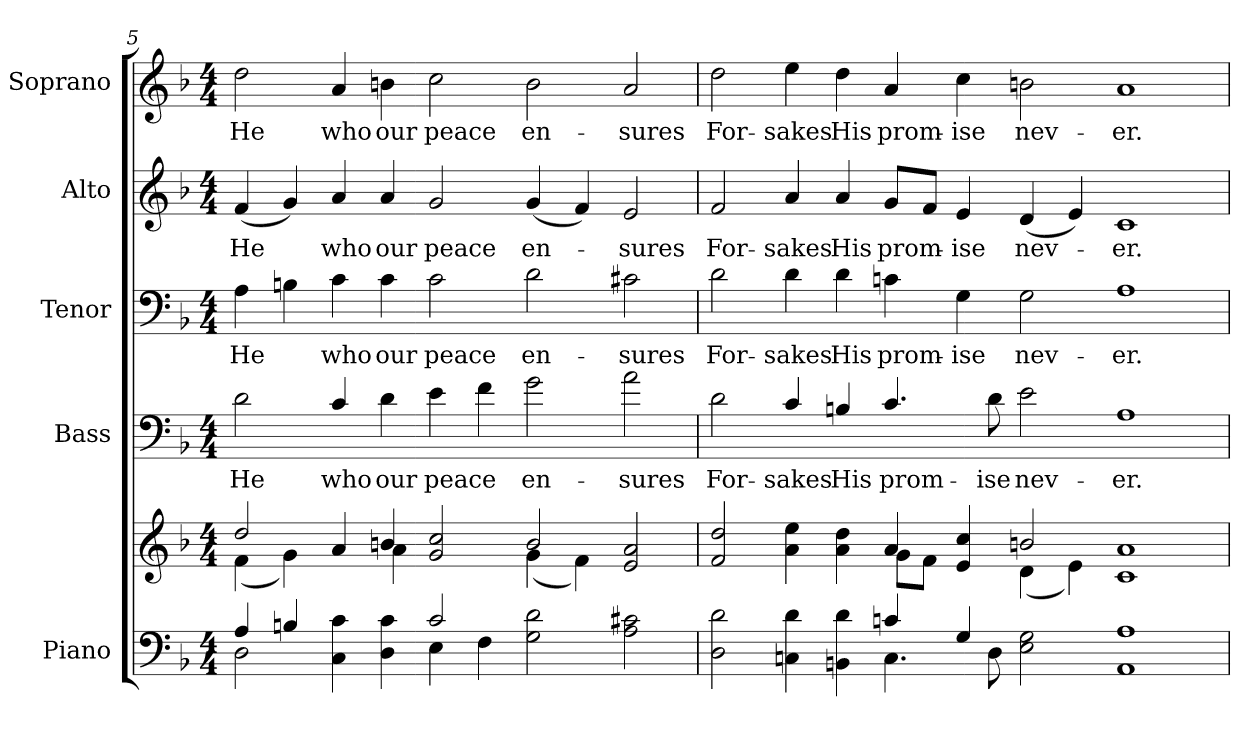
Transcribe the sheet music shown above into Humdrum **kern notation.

**kern	**kern	**kern	**text	**kern	**text	**kern	**text	**kern	**text
*part5	*part5	*part4	*part4	*part3	*part3	*part2	*part2	*part1	*part1
*staff6	*staff5	*staff4	*staff4	*staff3	*staff3	*staff2	*staff2	*staff1	*staff1
*I"Piano	*	*I"Bass	*	*I"Tenor	*	*I"Alto	*	*I"Soprano	*
*I'Pno.	*	*I'B.	*	*I'T.	*	*I'A.	*	*I'S.	*
!!LO:PB:g=z
*clefF4	*clefG2	*clefF4	*	*clefF4	*	*clefG2	*	*clefG2	*
*	*	*ITrd7c12	*	*	*	*	*	*	*
*k[b-]	*k[b-]	*k[b-]	*	*k[b-]	*	*k[b-]	*	*k[b-]	*
*F:	*F:	*F:	*	*F:	*	*F:	*	*F:	*
*M4/4	*M4/4	*M4/4	*	*M4/4	*	*M4/4	*	*M4/4	*
=5	=5	=5	=5	=5	=5	=5	=5	=5	=5
*^	*^	*	*	*	*	*	*	*	*
!	!	!	!	!	!LO:LY:b:color=#000000	!	!	!	!	!	!
!	!	!	!	!	!	!	!LO:LY:b:color=#000000	!	!	!	!
!	!	!	!	!	!	!	!	!	!LO:LY:b:color=#000000	!	!
!	!	!	!	!	!	!	!	!	!	!	!LO:LY:b:color=#000000
4Ai/	2Di\	2ddi/	(4fi\	2Di\	He	4Ai\	He	(4fi/	He	2ddi\	He
4Bni/	.	.	4gi\)	.	.	4Bni\	.	4gi/)	.	.	.
!	!	!	!	!	!LO:LY:b:color=#000000	!	!	!	!	!	!
!	!	!	!	!	!	!	!LO:LY:b:color=#000000	!	!	!	!
!	!	!	!	!	!	!	!	!	!LO:LY:b:color=#000000	!	!
!	!	!	!	!	!	!	!	!	!	!	!LO:LY:b:color=#000000
4Ci\ 4ci	2ryy	4ai/	4ryy	4Ci/	who	4ci\	who	4ai/	who	4ai/	who
!	!	!	!	!	!LO:LY:b:color=#000000	!	!	!	!	!	!
!	!	!	!	!	!	!	!LO:LY:b:color=#000000	!	!	!	!
!	!	!	!	!	!	!	!	!	!LO:LY:b:color=#000000	!	!
!	!	!	!	!	!	!	!	!	!	!	!LO:LY:b:color=#000000
4Di\ 4ci	.	4bni/	4ai\	4Di\	our	4ci\	our	4ai/	our	4bni\	our
!	!	!	!	!	!LO:LY:b:color=#000000	!	!	!	!	!	!
!	!	!	!	!	!	!	!LO:LY:b:color=#000000	!	!	!	!
!	!	!	!	!	!	!	!	!	!LO:LY:b:color=#000000	!	!
!	!	!	!	!	!	!	!	!	!	!	!LO:LY:b:color=#000000
2ci/	4Ei\	2gi/ 2cci	2ryy	4Ei\	peace	2ci\	peace	2gi/	peace	2cci\	peace
.	4Fi\	.	.	4Fi\	.	.	.	.	.	.	.
!	!	!	!	!	!LO:LY:b:color=#000000	!	!	!	!	!	!
!	!	!	!	!	!	!	!LO:LY:b:color=#000000	!	!	!	!
!	!	!	!	!	!	!	!	!	!LO:LY:b:color=#000000	!	!
!	!	!	!	!	!	!	!	!	!	!	!LO:LY:b:color=#000000
2Gi\ 2di	1ryy	2bi/	(4gi\	2Gi\	en-	2di\	en-	(4gi/	en-	2bi\	en-
.	.	.	4fi\)	.	.	.	.	4fi/)	.	.	.
!	!	!	!	!	!LO:LY:b:color=#000000	!	!	!	!	!	!
!	!	!	!	!	!	!	!LO:LY:b:color=#000000	!	!	!	!
!	!	!	!	!	!	!	!	!	!LO:LY:b:color=#000000	!	!
!	!	!	!	!	!	!	!	!	!	!	!LO:LY:b:color=#000000
2Ai\ 2c#Xi	.	2ei/ 2ai	2ryy	2Ai\	-sures	2c#Xi\	-sures	2ei/	-sures	2ai/	-sures
!!LO:PB:g=z
=6	=6	=6	=6	=6	=6	=6	=6	=6	=6	=6	=6
!	!	!	!	!	!LO:LY:b:color=#000000	!	!	!	!	!	!
!	!	!	!	!	!	!	!LO:LY:b:color=#000000	!	!	!	!
!	!	!	!	!	!	!	!	!	!LO:LY:b:color=#000000	!	!
!	!	!	!	!	!	!	!	!	!	!	!LO:LY:b:color=#000000
2Di\ 2di	1ryy	2fi/ 2ddi	1ryy	2Di\	For-	2di\	For-	2fi/	For-	2ddi\	For-
!	!	!	!	!	!LO:LY:b:color=#000000	!	!	!	!	!	!
!	!	!	!	!	!	!	!LO:LY:b:color=#000000	!	!	!	!
!	!	!	!	!	!	!	!	!	!LO:LY:b:color=#000000	!	!
!	!	!	!	!	!	!	!	!	!	!	!LO:LY:b:color=#000000
4Cni\ 4di	.	4ai\ 4eei	.	4Ci/	-sakes	4di\	-sakes	4ai/	-sakes	4eei\	-sakes
!	!	!	!	!	!LO:LY:b:color=#000000	!	!	!	!	!	!
!	!	!	!	!	!	!	!LO:LY:b:color=#000000	!	!	!	!
!	!	!	!	!	!	!	!	!	!LO:LY:b:color=#000000	!	!
!	!	!	!	!	!	!	!	!	!	!	!LO:LY:b:color=#000000
4BBni\ 4di	.	4ai\ 4ddi	.	4BBni/	His	4di\	His	4ai/	His	4ddi\	His
!	!	!	!	!	!LO:LY:b:color=#000000	!	!	!	!	!	!
!	!	!	!	!	!	!	!LO:LY:b:color=#000000	!	!	!	!
!	!	!	!	!	!	!	!	!	!LO:LY:b:color=#000000	!	!
!	!	!	!	!	!	!	!	!	!	!	!LO:LY:b:color=#000000
4cni/	4.Ci\	4ai/	8gi\L	4.Ci/	prom-	4cni\	prom-	8gi/L	prom-	4ai/	prom-
.	.	.	8fi\J	.	.	.	.	8fi/J	.	.	.
!	!	!	!	!	!	!	!LO:LY:b:color=#000000	!	!	!	!
!	!	!	!	!	!	!	!	!	!LO:LY:b:color=#000000	!	!
!	!	!	!	!	!	!	!	!	!	!	!LO:LY:b:color=#000000
4Gi/	.	4ei/ 4cci	4ryy	.	.	4Gi\	-ise	4ei/	-ise	4cci\	-ise
!	!	!	!	!	!LO:LY:b:color=#000000	!	!	!	!	!	!
.	8Di\	.	.	8Di\	-ise	.	.	.	.	.	.
!	!	!	!	!	!LO:LY:b:color=#000000	!	!	!	!	!	!
!	!	!	!	!	!	!	!LO:LY:b:color=#000000	!	!	!	!
!	!	!	!	!	!	!	!	!	!LO:LY:b:color=#000000	!	!
!	!	!	!	!	!	!	!	!	!	!	!LO:LY:b:color=#000000
2Ei\ 2Gi	1.ryy	2bni/	(4di\	2Ei\	nev-	2Gi\	nev-	(4di/	nev-	2bni\	nev-
.	.	.	4ei\)	.	.	.	.	4ei/)	.	.	.
!	!	!	!	!	!LO:LY:b:color=#000000	!	!	!	!	!	!
!	!	!	!	!	!	!	!LO:LY:b:color=#000000	!	!	!	!
!	!	!	!	!	!	!	!	!	!LO:LY:b:color=#000000	!	!
!	!	!	!	!	!	!	!	!	!	!	!LO:LY:b:color=#000000
1AAi 1Ai	.	1ci 1ai	1ryy	1AAi	-er.	1Ai	-er.	1ci	-er.	1ai	-er.
*v	*v	*	*	*	*	*	*	*	*	*	*
*	*v	*v	*	*	*	*	*	*	*	*
=	=	=	=	=	=	=	=	=	=
*-	*-	*-	*-	*-	*-	*-	*-	*-	*-
